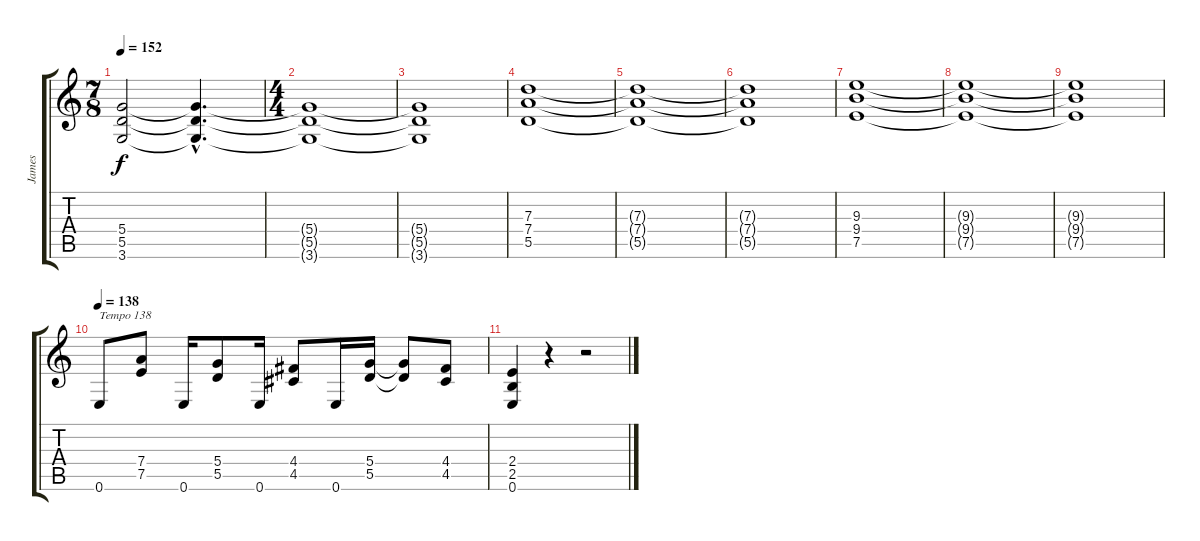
\track ("James" "James") {instrument distortionguitar}
\staff {score tabs}
\tuning (E4 B3 G3 D3 A2 E2) {hide}
\ts (7 8)
\tempo 152
\clef g2
\ks c
(5.4 5.5 3.6).2{dy f} (5.4{hac t} 5.5{hac t} 3.6{hac t}).4{d} |
\ts (4 4)
(5.4{t} 5.5{t} 3.6{t}).1 |
(5.4{t} 5.5{t} 3.6{t}).1 |
(7.3 7.4 5.5).1 |
(7.3{t} 7.4{t} 5.5{t}).1 |
(7.3{t} 7.4{t} 5.5{t}).1 |
(9.3 9.4 7.5).1 |
(9.3{t} 9.4{t} 7.5{t}).1 |
(9.3{t} 9.4{t} 7.5{t}).1 |
\tempo 138
0.6.8{txt "Tempo 138"} (7.4 7.5).8 0.6.16 (5.4 5.5).8 0.6.16 (4.4 4.5).8 0.6.16 (5.4 5.5).16 (5.4{t} 5.5{t}).8 (4.4 4.5).8 |
(2.4 2.5 0.6).4 r.4 r.2
